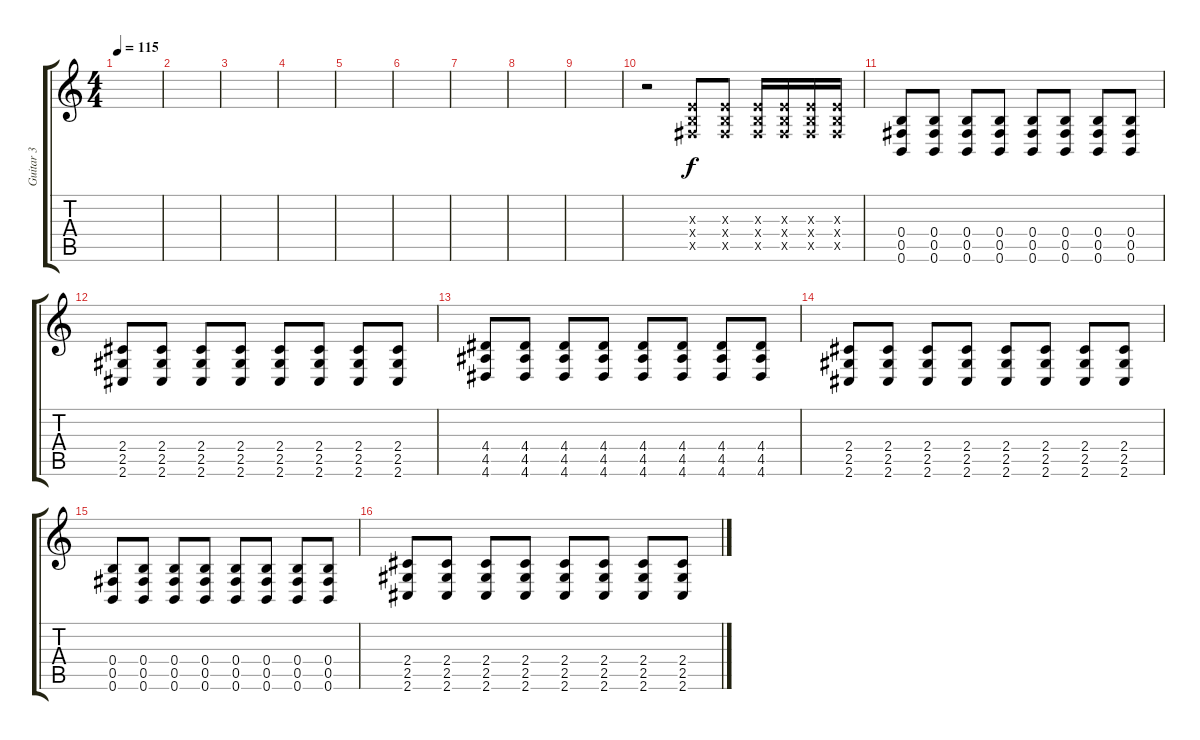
\track ("Guitar 3" "Guitar 3") {instrument distortionguitar}
\staff {score tabs}
\tuning (Db4 Ab3 E3 B2 Gb2 B1) {hide}
\ts (4 4)
\tempo 115
\clef g2
\ks c
|
|
|
|
|
|
|
|
|
r.2 (0.3{x} 0.4{x} 0.5{x}).8 (0.3{x} 0.4{x} 0.5{x}).8 (0.3{x} 0.4{x} 0.5{x}).16 (0.3{x} 0.4{x} 0.5{x}).16 (0.3{x} 0.4{x} 0.5{x}).16 (0.3{x} 0.4{x} 0.5{x}).16 |
(0.4 0.5 0.6).8 (0.4 0.5 0.6).8 (0.4 0.5 0.6).8 (0.4 0.5 0.6).8 (0.4 0.5 0.6).8 (0.4 0.5 0.6).8 (0.4 0.5 0.6).8 (0.4 0.5 0.6).8 |
(2.4 2.5 2.6).8 (2.4 2.5 2.6).8 (2.4 2.5 2.6).8 (2.4 2.5 2.6).8 (2.4 2.5 2.6).8 (2.4 2.5 2.6).8 (2.4 2.5 2.6).8 (2.4 2.5 2.6).8 |
(4.4 4.5 4.6).8 (4.4 4.5 4.6).8 (4.4 4.5 4.6).8 (4.4 4.5 4.6).8 (4.4 4.5 4.6).8 (4.4 4.5 4.6).8 (4.4 4.5 4.6).8 (4.4 4.5 4.6).8 |
(2.4 2.5 2.6).8 (2.4 2.5 2.6).8 (2.4 2.5 2.6).8 (2.4 2.5 2.6).8 (2.4 2.5 2.6).8 (2.4 2.5 2.6).8 (2.4 2.5 2.6).8 (2.4 2.5 2.6).8 |
(0.4 0.5 0.6).8 (0.4 0.5 0.6).8 (0.4 0.5 0.6).8 (0.4 0.5 0.6).8 (0.4 0.5 0.6).8 (0.4 0.5 0.6).8 (0.4 0.5 0.6).8 (0.4 0.5 0.6).8 |
(2.4 2.5 2.6).8 (2.4 2.5 2.6).8 (2.4 2.5 2.6).8 (2.4 2.5 2.6).8 (2.4 2.5 2.6).8 (2.4 2.5 2.6).8 (2.4 2.5 2.6).8 (2.4 2.5 2.6).8
